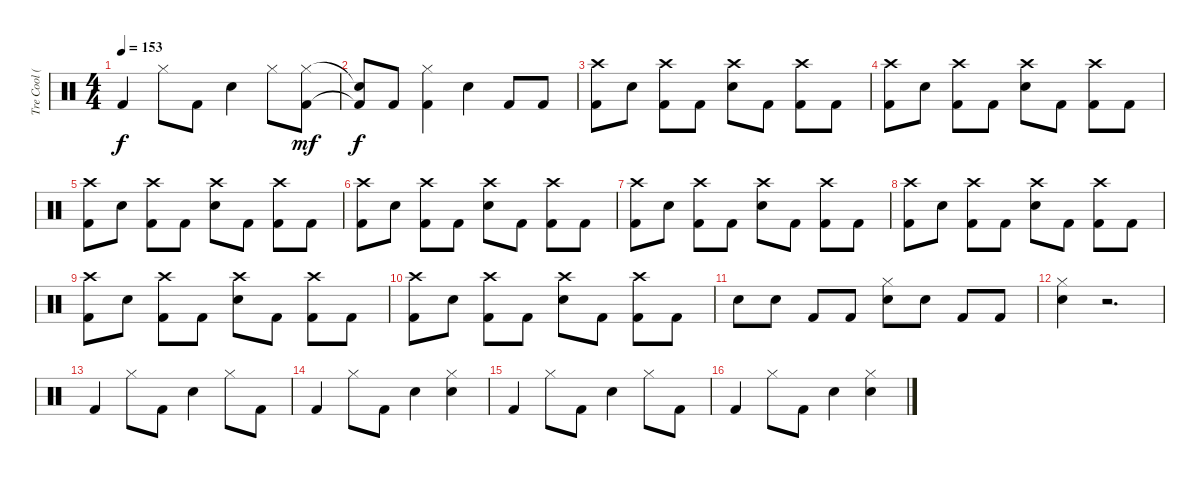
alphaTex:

\track ("Tre Cool (Drums)" "Tre Cool (") {instrument percussion}
\staff {score}
\articulation defaults
\ts (4 4)
\tempo 153
\clef neutral
\ks c "Kick (hit) 2".4{dy f} "Hi-Hat (closed)".8 "Kick (hit) 2".8 "Snare (hit) 2".4 "Hi-Hat (closed)".8
("Kick (hit) 2" "Hi-Hat (closed)").8{dy mf} |
("Kick (hit) 2"{t} "Snare (hit)"{t}).8{dy f} "Kick (hit) 2".8 ("Kick (hit) 2" "Hi-Hat (closed)").4 "Snare (hit) 2".4 "Kick (hit) 2".8 "Kick (hit) 2".8 |
("Kick (hit) 2" "Crash high (hit)").8 "Snare (hit) 2".8 ("Kick (hit) 2" "Crash high (hit)").8 "Kick (hit) 2".8 ("Snare (hit) 2" "Crash high (hit)").8 "Kick (hit) 2".8 ("Kick (hit) 2" "Crash high (hit)").8 "Kick (hit) 2".8 |
("Kick (hit) 2" "Crash high (hit)").8 "Snare (hit) 2".8 ("Kick (hit) 2" "Crash high (hit)").8 "Kick (hit) 2".8 ("Snare (hit) 2" "Crash high (hit)").8 "Kick (hit) 2".8 ("Kick (hit) 2" "Crash high (hit)").8 "Kick (hit) 2".8 |
("Kick (hit) 2" "Crash high (hit)").8 "Snare (hit) 2".8 ("Kick (hit) 2" "Crash high (hit)").8 "Kick (hit) 2".8 ("Snare (hit) 2" "Crash high (hit)").8 "Kick (hit) 2".8 ("Kick (hit) 2" "Crash high (hit)").8 "Kick (hit) 2".8 |
("Kick (hit) 2" "Crash high (hit)").8 "Snare (hit) 2".8 ("Kick (hit) 2" "Crash high (hit)").8 "Kick (hit) 2".8 ("Snare (hit) 2" "Crash high (hit)").8 "Kick (hit) 2".8 ("Kick (hit) 2" "Crash high (hit)").8 "Kick (hit) 2".8 |
("Kick (hit) 2" "Crash high (hit)").8 "Snare (hit) 2".8 ("Kick (hit) 2" "Crash high (hit)").8 "Kick (hit) 2".8 ("Snare (hit) 2" "Crash high (hit)").8 "Kick (hit) 2".8 ("Kick (hit) 2" "Crash high (hit)").8 "Kick (hit) 2".8 |
("Kick (hit) 2" "Crash high (hit)").8 "Snare (hit) 2".8 ("Kick (hit) 2" "Crash high (hit)").8 "Kick (hit) 2".8 ("Snare (hit) 2" "Crash high (hit)").8 "Kick (hit) 2".8 ("Kick (hit) 2" "Crash high (hit)").8 "Kick (hit) 2".8 |
("Kick (hit) 2" "Crash high (hit)").8 "Snare (hit) 2".8 ("Kick (hit) 2" "Crash high (hit)").8 "Kick (hit) 2".8 ("Snare (hit) 2" "Crash high (hit)").8 "Kick (hit) 2".8 ("Kick (hit) 2" "Crash high (hit)").8 "Kick (hit) 2".8 |
("Kick (hit) 2" "Crash high (hit)").8 "Snare (hit) 2".8 ("Kick (hit) 2" "Crash high (hit)").8 "Kick (hit) 2".8 ("Snare (hit) 2" "Crash high (hit)").8 "Kick (hit) 2".8 ("Kick (hit) 2" "Crash high (hit)").8 "Kick (hit) 2".8 |
"Snare (hit) 2".8 "Snare (hit) 2".8 "Kick (hit) 2".8 "Kick (hit) 2".8 ("Snare (hit) 2" "Hi-Hat (closed)").8 "Snare (hit) 2".8 "Kick (hit) 2".8 "Kick (hit) 2".8 |
("Snare (hit) 2" "Hi-Hat (closed)").4 r.2{d} |
"Kick (hit) 2".4 "Hi-Hat (closed)".8 "Kick (hit) 2".8 "Snare (hit) 2".4 "Hi-Hat (closed)".8 "Kick (hit) 2".8 |
"Kick (hit) 2".4 "Hi-Hat (closed)".8 "Kick (hit) 2".8 "Snare (hit) 2".4 ("Snare (hit) 2" "Hi-Hat (closed)").4 |
"Kick (hit) 2".4 "Hi-Hat (closed)".8 "Kick (hit) 2".8 "Snare (hit) 2".4 "Hi-Hat (closed)".8 "Kick (hit) 2".8 |
"Kick (hit) 2".4 "Hi-Hat (closed)".8 "Kick (hit) 2".8 "Snare (hit) 2".4 ("Snare (hit) 2" "Hi-Hat (closed)").4
